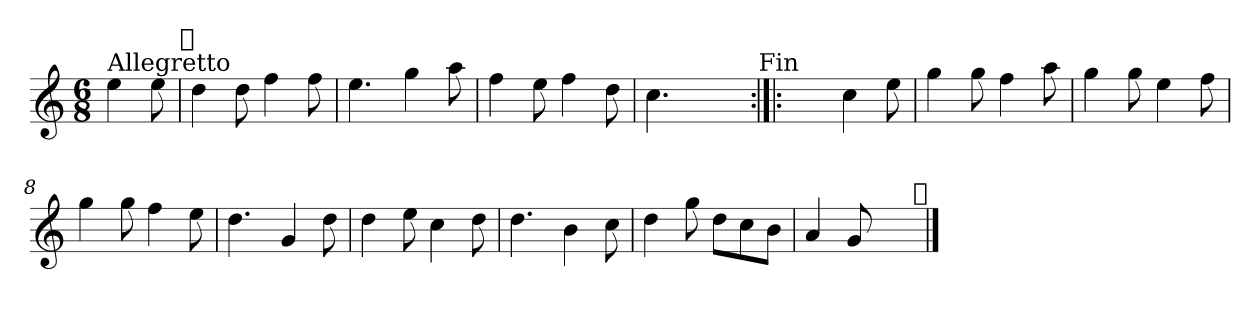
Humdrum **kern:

**kern
*part1
*staff1
*clefG2
*k[]
*C:
*M6/8
=
!LO:TX:a:t=Allegretto
4ee\
8ee\
!LO:TX:a:t=𝄋
=1
4dd\
8dd\
4ff\
8ff\
=2
4.ee\
4gg\
8aa\
=3
4ff\
8ee\
4ff\
8dd\
=4
4.cc\
4.ryy
!LO:TX:a:t=Fin
=5:|!|:
4.ryy
4cc\
8ee\
=6
4gg\
8gg\
4ff\
8aa\
!!LO:LB:g=z
=7
4gg\
8gg\
4ee\
8ff\
=8
4gg\
8gg\
4ff\
8ee\
=9
4.dd\
4g/
8dd\
=10
4dd\
8ee\
4cc\
8dd\
=11
4.dd\
4b\
8cc\
=12
4dd\
8gg\
8dd\L
8cc\
8b\J
=13
4a/
8g/
4.ryy
!LO:TX:a:t=𝄋
==
*-
